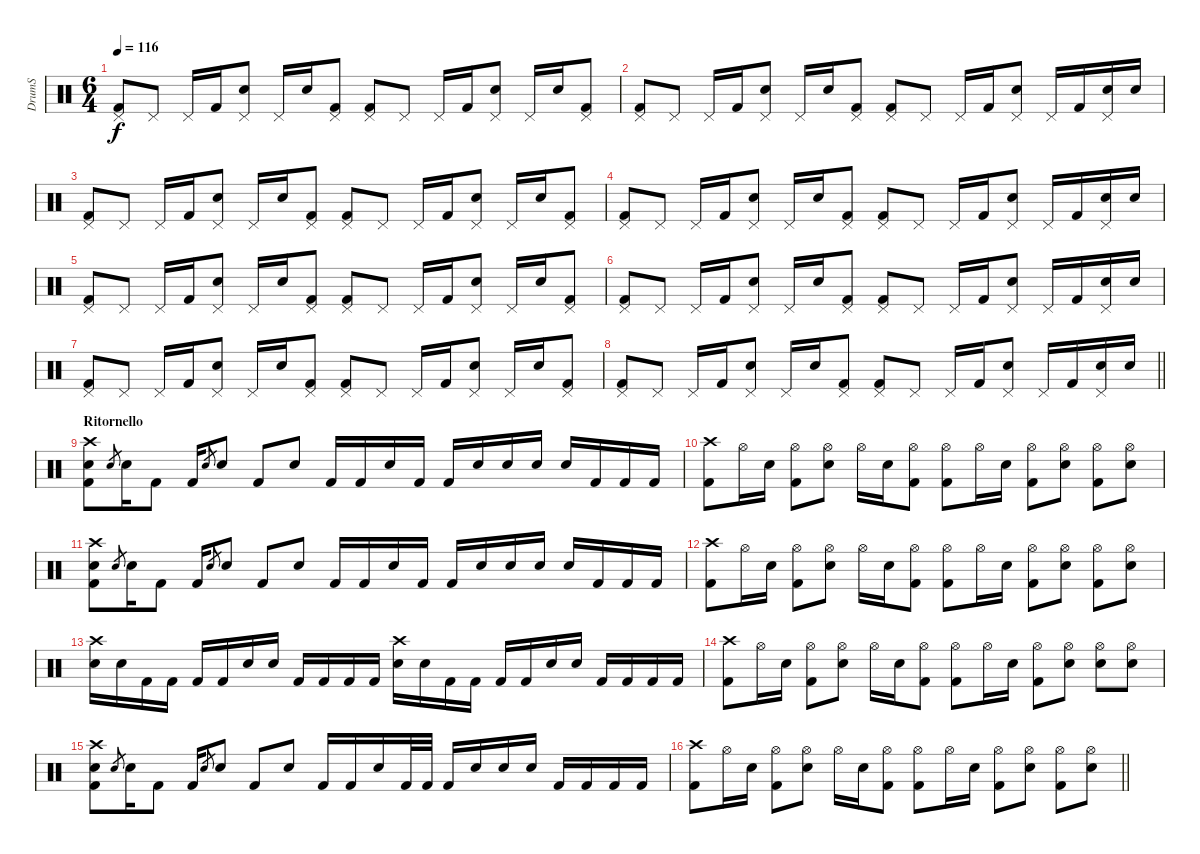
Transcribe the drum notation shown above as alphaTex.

\track ("DrumS" "DrumS") {instrument percussion}
\staff {score}
\articulation defaults
\ts (6 4)
\tempo 116
\clef neutral
\ks c
("Kick (hit) 2" "Pedal Hi-Hat (hit)").8{dy f} "Pedal Hi-Hat (hit)".8 "Pedal Hi-Hat (hit)".16 "Kick (hit) 2".16 ("Snare (hit) 2" "Pedal Hi-Hat (hit)").8 "Pedal Hi-Hat (hit)".16 "Electric Snare (hit)".16 ("Kick (hit) 2" "Pedal Hi-Hat (hit)").8 ("Kick (hit) 2" "Pedal Hi-Hat (hit)").8 "Pedal Hi-Hat (hit)".8 "Pedal Hi-Hat (hit)".16 "Kick (hit) 2".16 ("Snare (hit) 2" "Pedal Hi-Hat (hit)").8 "Pedal Hi-Hat (hit)".16 "Electric Snare (hit)".16 ("Kick (hit) 2" "Pedal Hi-Hat (hit)").8 |
("Kick (hit) 2" "Pedal Hi-Hat (hit)").8 "Pedal Hi-Hat (hit)".8 "Pedal Hi-Hat (hit)".16 "Kick (hit) 2".16 ("Snare (hit) 2" "Pedal Hi-Hat (hit)").8 "Pedal Hi-Hat (hit)".16 "Electric Snare (hit)".16 ("Kick (hit) 2" "Pedal Hi-Hat (hit)").8 ("Kick (hit) 2" "Pedal Hi-Hat (hit)").8 "Pedal Hi-Hat (hit)".8 "Pedal Hi-Hat (hit)".16 "Kick (hit) 2".16 ("Snare (hit) 2" "Pedal Hi-Hat (hit)").8 "Pedal Hi-Hat (hit)".16 "Kick (hit) 2".16 ("Snare (hit) 2" "Pedal Hi-Hat (hit)").16 "Electric Snare (hit)".16 |
("Kick (hit) 2" "Pedal Hi-Hat (hit)").8 "Pedal Hi-Hat (hit)".8 "Pedal Hi-Hat (hit)".16 "Kick (hit) 2".16 ("Snare (hit) 2" "Pedal Hi-Hat (hit)").8 "Pedal Hi-Hat (hit)".16 "Electric Snare (hit)".16 ("Kick (hit) 2" "Pedal Hi-Hat (hit)").8 ("Kick (hit) 2" "Pedal Hi-Hat (hit)").8 "Pedal Hi-Hat (hit)".8 "Pedal Hi-Hat (hit)".16 "Kick (hit) 2".16 ("Snare (hit) 2" "Pedal Hi-Hat (hit)").8 "Pedal Hi-Hat (hit)".16 "Electric Snare (hit)".16 ("Kick (hit) 2" "Pedal Hi-Hat (hit)").8 |
("Kick (hit) 2" "Pedal Hi-Hat (hit)").8 "Pedal Hi-Hat (hit)".8 "Pedal Hi-Hat (hit)".16 "Kick (hit) 2".16 ("Snare (hit) 2" "Pedal Hi-Hat (hit)").8 "Pedal Hi-Hat (hit)".16 "Electric Snare (hit)".16 ("Kick (hit) 2" "Pedal Hi-Hat (hit)").8 ("Kick (hit) 2" "Pedal Hi-Hat (hit)").8 "Pedal Hi-Hat (hit)".8 "Pedal Hi-Hat (hit)".16 "Kick (hit) 2".16 ("Snare (hit) 2" "Pedal Hi-Hat (hit)").8 "Pedal Hi-Hat (hit)".16 "Kick (hit) 2".16 ("Snare (hit) 2" "Pedal Hi-Hat (hit)").16 "Electric Snare (hit)".16 |
("Kick (hit) 2" "Pedal Hi-Hat (hit)").8 "Pedal Hi-Hat (hit)".8 "Pedal Hi-Hat (hit)".16 "Kick (hit) 2".16 ("Snare (hit) 2" "Pedal Hi-Hat (hit)").8 "Pedal Hi-Hat (hit)".16 "Electric Snare (hit)".16 ("Kick (hit) 2" "Pedal Hi-Hat (hit)").8 ("Kick (hit) 2" "Pedal Hi-Hat (hit)").8 "Pedal Hi-Hat (hit)".8 "Pedal Hi-Hat (hit)".16 "Kick (hit) 2".16 ("Snare (hit) 2" "Pedal Hi-Hat (hit)").8 "Pedal Hi-Hat (hit)".16 "Electric Snare (hit)".16 ("Kick (hit) 2" "Pedal Hi-Hat (hit)").8 |
("Kick (hit) 2" "Pedal Hi-Hat (hit)").8 "Pedal Hi-Hat (hit)".8 "Pedal Hi-Hat (hit)".16 "Kick (hit) 2".16 ("Snare (hit) 2" "Pedal Hi-Hat (hit)").8 "Pedal Hi-Hat (hit)".16 "Electric Snare (hit)".16 ("Kick (hit) 2" "Pedal Hi-Hat (hit)").8 ("Kick (hit) 2" "Pedal Hi-Hat (hit)").8 "Pedal Hi-Hat (hit)".8 "Pedal Hi-Hat (hit)".16 "Kick (hit) 2".16 ("Snare (hit) 2" "Pedal Hi-Hat (hit)").8 "Pedal Hi-Hat (hit)".16 "Kick (hit) 2".16 ("Snare (hit) 2" "Pedal Hi-Hat (hit)").16 "Electric Snare (hit)".16 |
("Kick (hit) 2" "Pedal Hi-Hat (hit)").8 "Pedal Hi-Hat (hit)".8 "Pedal Hi-Hat (hit)".16 "Kick (hit) 2".16 ("Snare (hit) 2" "Pedal Hi-Hat (hit)").8 "Pedal Hi-Hat (hit)".16 "Electric Snare (hit)".16 ("Kick (hit) 2" "Pedal Hi-Hat (hit)").8 ("Kick (hit) 2" "Pedal Hi-Hat (hit)").8 "Pedal Hi-Hat (hit)".8 "Pedal Hi-Hat (hit)".16 "Kick (hit) 2".16 ("Snare (hit) 2" "Pedal Hi-Hat (hit)").8 "Pedal Hi-Hat (hit)".16 "Electric Snare (hit)".16 ("Kick (hit) 2" "Pedal Hi-Hat (hit)").8 |
\barLineRight lightlight
("Kick (hit) 2" "Pedal Hi-Hat (hit)").8 "Pedal Hi-Hat (hit)".8 "Pedal Hi-Hat (hit)".16 "Kick (hit) 2".16 ("Snare (hit) 2" "Pedal Hi-Hat (hit)").8 "Pedal Hi-Hat (hit)".16 "Electric Snare (hit)".16 ("Kick (hit) 2" "Pedal Hi-Hat (hit)").8 ("Kick (hit) 2" "Pedal Hi-Hat (hit)").8 "Pedal Hi-Hat (hit)".8 "Pedal Hi-Hat (hit)".16 "Kick (hit) 2".16 ("Snare (hit) 2" "Pedal Hi-Hat (hit)").8 "Pedal Hi-Hat (hit)".16 "Kick (hit) 2".16 ("Snare (hit) 2" "Pedal Hi-Hat (hit)").16 "Electric Snare (hit)".16 |
\section ("" "Ritornello")
("Crash high (hit)" "Snare (hit) 2" "Kick (hit) 2").8 "Snare (hit) 2".8{gr} "Electric Snare (hit)".16 "Kick (hit) 2".8 "Kick (hit) 2".16 "Snare (hit) 2".8{gr} "Electric Snare (hit)".8 "Kick (hit) 2".8 "Electric Snare (hit)".8 "Kick (hit) 2".16 "Kick (hit) 2".16 "Electric Snare (hit)".16 "Kick (hit) 2".16 "Kick (hit) 2".16 "Electric Snare (hit)".16 "Electric Snare (hit)".16 "Snare (hit) 2".16 "Snare (hit) 2".16 "Kick (hit) 2".16 "Kick (hit) 2".16 "Kick (hit) 2".16 |
("Crash high (hit)" "Kick (hit) 2").8 "Hi-Hat (open)".16 "Electric Snare (hit)".16 ("Hi-Hat (open)" "Kick (hit) 2").8 ("Hi-Hat (open)" "Electric Snare (hit)").8 "Hi-Hat (open)".16 "Electric Snare (hit)".16 ("Hi-Hat (open)" "Kick (hit) 2").8 ("Hi-Hat (open)" "Kick (hit) 2").8 "Hi-Hat (open)".16 "Electric Snare (hit)".16 ("Hi-Hat (open)" "Kick (hit) 2").8 ("Hi-Hat (open)" "Electric Snare (hit)").8 ("Hi-Hat (open)" "Kick (hit) 2").8 ("Hi-Hat (open)" "Electric Snare (hit)").8 |
("Crash high (hit)" "Snare (hit) 2" "Kick (hit) 2").8 "Snare (hit) 2".8{gr} "Electric Snare (hit)".16 "Kick (hit) 2".8 "Kick (hit) 2".16 "Snare (hit) 2".8{gr} "Electric Snare (hit)".8 "Kick (hit) 2".8 "Electric Snare (hit)".8 "Kick (hit) 2".16 "Kick (hit) 2".16 "Electric Snare (hit)".16 "Kick (hit) 2".16 "Kick (hit) 2".16 "Electric Snare (hit)".16 "Electric Snare (hit)".16 "Snare (hit) 2".16 "Snare (hit) 2".16 "Kick (hit) 2".16 "Kick (hit) 2".16 "Kick (hit) 2".16 |
("Crash high (hit)" "Kick (hit) 2").8 "Hi-Hat (open)".16 "Electric Snare (hit)".16 ("Hi-Hat (open)" "Kick (hit) 2").8 ("Hi-Hat (open)" "Electric Snare (hit)").8 "Hi-Hat (open)".16 "Electric Snare (hit)".16 ("Hi-Hat (open)" "Kick (hit) 2").8 ("Hi-Hat (open)" "Kick (hit) 2").8 "Hi-Hat (open)".16 "Electric Snare (hit)".16 ("Hi-Hat (open)" "Kick (hit) 2").8 ("Hi-Hat (open)" "Electric Snare (hit)").8 ("Hi-Hat (open)" "Kick (hit) 2").8 ("Hi-Hat (open)" "Electric Snare (hit)").8 |
("Crash high (hit)" "Electric Snare (hit)").16 "Snare (hit) 2".16 "Kick (hit) 2".16 "Kick (hit) 2".16 "Kick (hit) 2".16 "Kick (hit) 2".16 "Snare (hit) 2".16 "Electric Snare (hit)".16 "Kick (hit) 2".16 "Kick (hit) 2".16 "Kick (hit) 2".16 "Kick (hit) 2".16 ("Crash high (hit)" "Electric Snare (hit)").16 "Snare (hit) 2".16 "Kick (hit) 2".16 "Kick (hit) 2".16 "Kick (hit) 2".16 "Kick (hit) 2".16 "Snare (hit) 2".16 "Electric Snare (hit)".16 "Kick (hit) 2".16 "Kick (hit) 2".16 "Kick (hit) 2".16 "Kick (hit) 2".16 |
("Crash high (hit)" "Kick (hit) 2").8 "Hi-Hat (open)".16 "Electric Snare (hit)".16 ("Hi-Hat (open)" "Kick (hit) 2").8 ("Hi-Hat (open)" "Electric Snare (hit)").8 "Hi-Hat (open)".16 "Electric Snare (hit)".16 ("Hi-Hat (open)" "Kick (hit) 2").8 ("Hi-Hat (open)" "Kick (hit) 2").8 "Hi-Hat (open)".16 "Electric Snare (hit)".16 ("Hi-Hat (open)" "Kick (hit) 2").8 ("Hi-Hat (open)" "Electric Snare (hit)").8 ("Hi-Hat (open)" "Electric Snare (hit)").8 ("Hi-Hat (open)" "Electric Snare (hit)").8 |
("Crash high (hit)" "Snare (hit) 2" "Kick (hit) 2").8 "Snare (hit) 2".8{gr} "Electric Snare (hit)".16 "Kick (hit) 2".8 "Kick (hit) 2".16 "Snare (hit) 2".8{gr} "Electric Snare (hit)".8 "Kick (hit) 2".8 "Electric Snare (hit)".8 "Kick (hit) 2".16 "Kick (hit) 2".16 "Electric Snare (hit)".16 "Kick (hit) 2".32 "Kick (hit) 2".32 "Kick (hit) 2".16 "Electric Snare (hit)".16 "Electric Snare (hit)".16 "Electric Snare (hit)".16 "Kick (hit) 2".16 "Kick (hit) 2".16 "Kick (hit) 2".16 "Kick (hit) 2".16 |
\barLineRight lightlight
("Crash high (hit)" "Kick (hit) 2").8 "Hi-Hat (open)".16 "Electric Snare (hit)".16 ("Hi-Hat (open)" "Kick (hit) 2").8 ("Hi-Hat (open)" "Electric Snare (hit)").8 "Hi-Hat (open)".16 "Electric Snare (hit)".16 ("Hi-Hat (open)" "Kick (hit) 2").8 ("Hi-Hat (open)" "Kick (hit) 2").8 "Hi-Hat (open)".16 "Electric Snare (hit)".16 ("Hi-Hat (open)" "Kick (hit) 2").8 ("Hi-Hat (open)" "Electric Snare (hit)").8 ("Hi-Hat (open)" "Kick (hit) 2").8 ("Hi-Hat (open)" "Electric Snare (hit)").8
